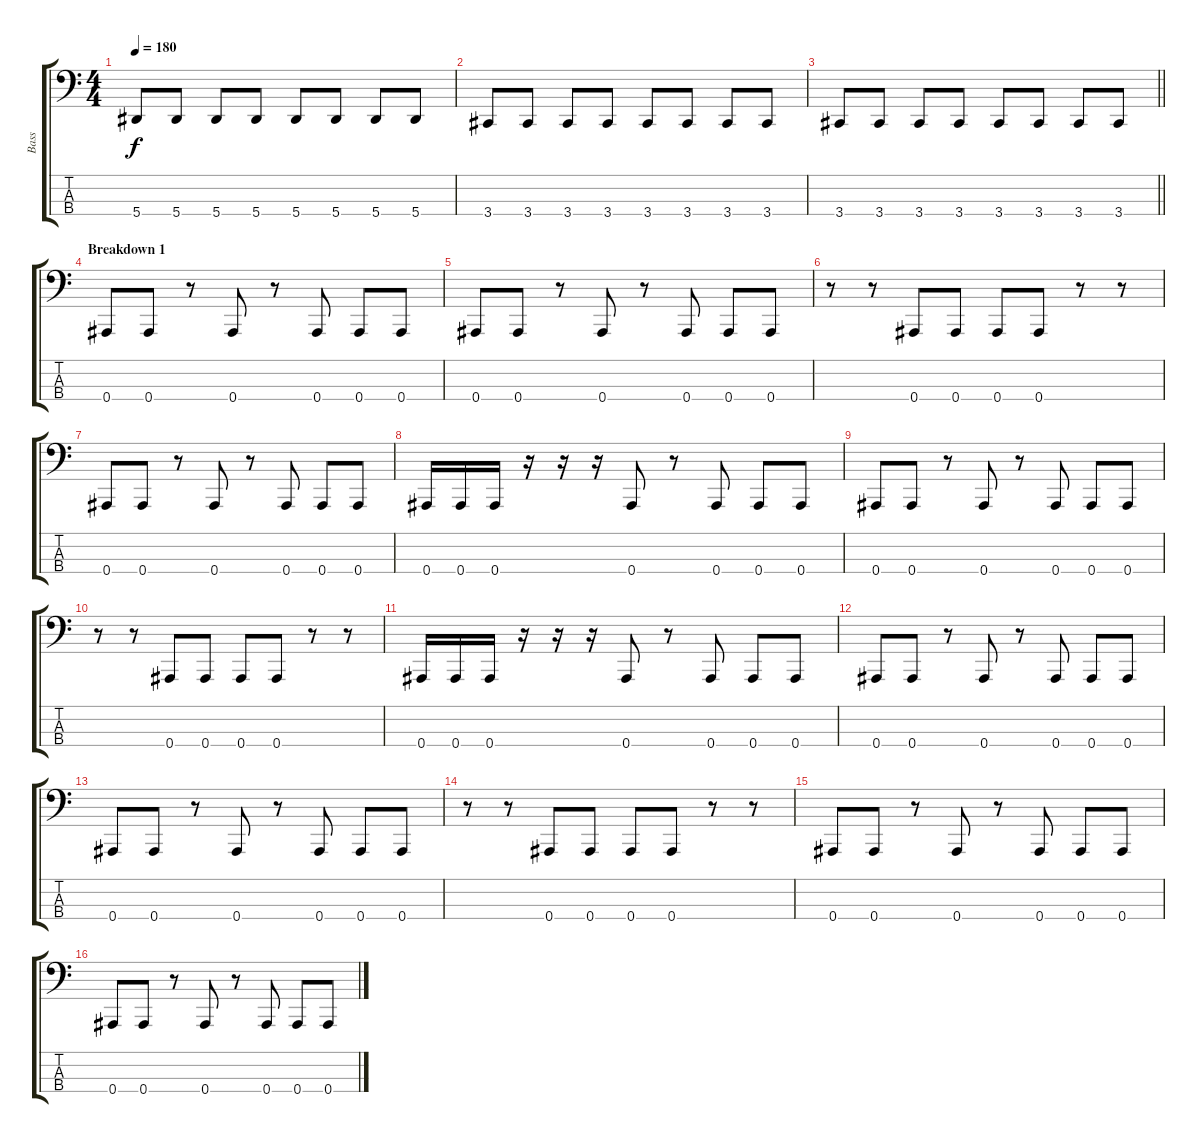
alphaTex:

\track ("Bass" "Bass") {instrument electricbasspick}
\staff {score tabs}
\tuning (Eb2 Bb1 F1 Bb0) {hide}
\ts (4 4)
\tempo 180
\clef f4
\ks c
5.4.8{dy f} 5.4.8 5.4.8 5.4.8 5.4.8 5.4.8 5.4.8 5.4.8 |
3.4.8 3.4.8 3.4.8 3.4.8 3.4.8 3.4.8 3.4.8 3.4.8 |
\barLineRight lightlight
3.4.8 3.4.8 3.4.8 3.4.8 3.4.8 3.4.8 3.4.8 3.4.8 |
\section ("" "Breakdown 1")
0.4.8 0.4.8 r.8 0.4.8 r.8 0.4.8 0.4.8 0.4.8 |
0.4.8 0.4.8 r.8 0.4.8 r.8 0.4.8 0.4.8 0.4.8 |
r.8 r.8 0.4.8 0.4.8 0.4.8 0.4.8 r.8 r.8 |
0.4.8 0.4.8 r.8 0.4.8 r.8 0.4.8 0.4.8 0.4.8 |
0.4.16 0.4.16 0.4.16 r.16 r.16 r.16 0.4.8 r.8 0.4.8 0.4.8 0.4.8 |
0.4.8 0.4.8 r.8 0.4.8 r.8 0.4.8 0.4.8 0.4.8 |
r.8 r.8 0.4.8 0.4.8 0.4.8 0.4.8 r.8 r.8 |
0.4.16 0.4.16 0.4.16 r.16 r.16 r.16 0.4.8 r.8 0.4.8 0.4.8 0.4.8 |
0.4.8 0.4.8 r.8 0.4.8 r.8 0.4.8 0.4.8 0.4.8 |
0.4.8 0.4.8 r.8 0.4.8 r.8 0.4.8 0.4.8 0.4.8 |
r.8 r.8 0.4.8 0.4.8 0.4.8 0.4.8 r.8 r.8 |
0.4.8 0.4.8 r.8 0.4.8 r.8 0.4.8 0.4.8 0.4.8 |
0.4.8 0.4.8 r.8 0.4.8 r.8 0.4.8 0.4.8 0.4.8
